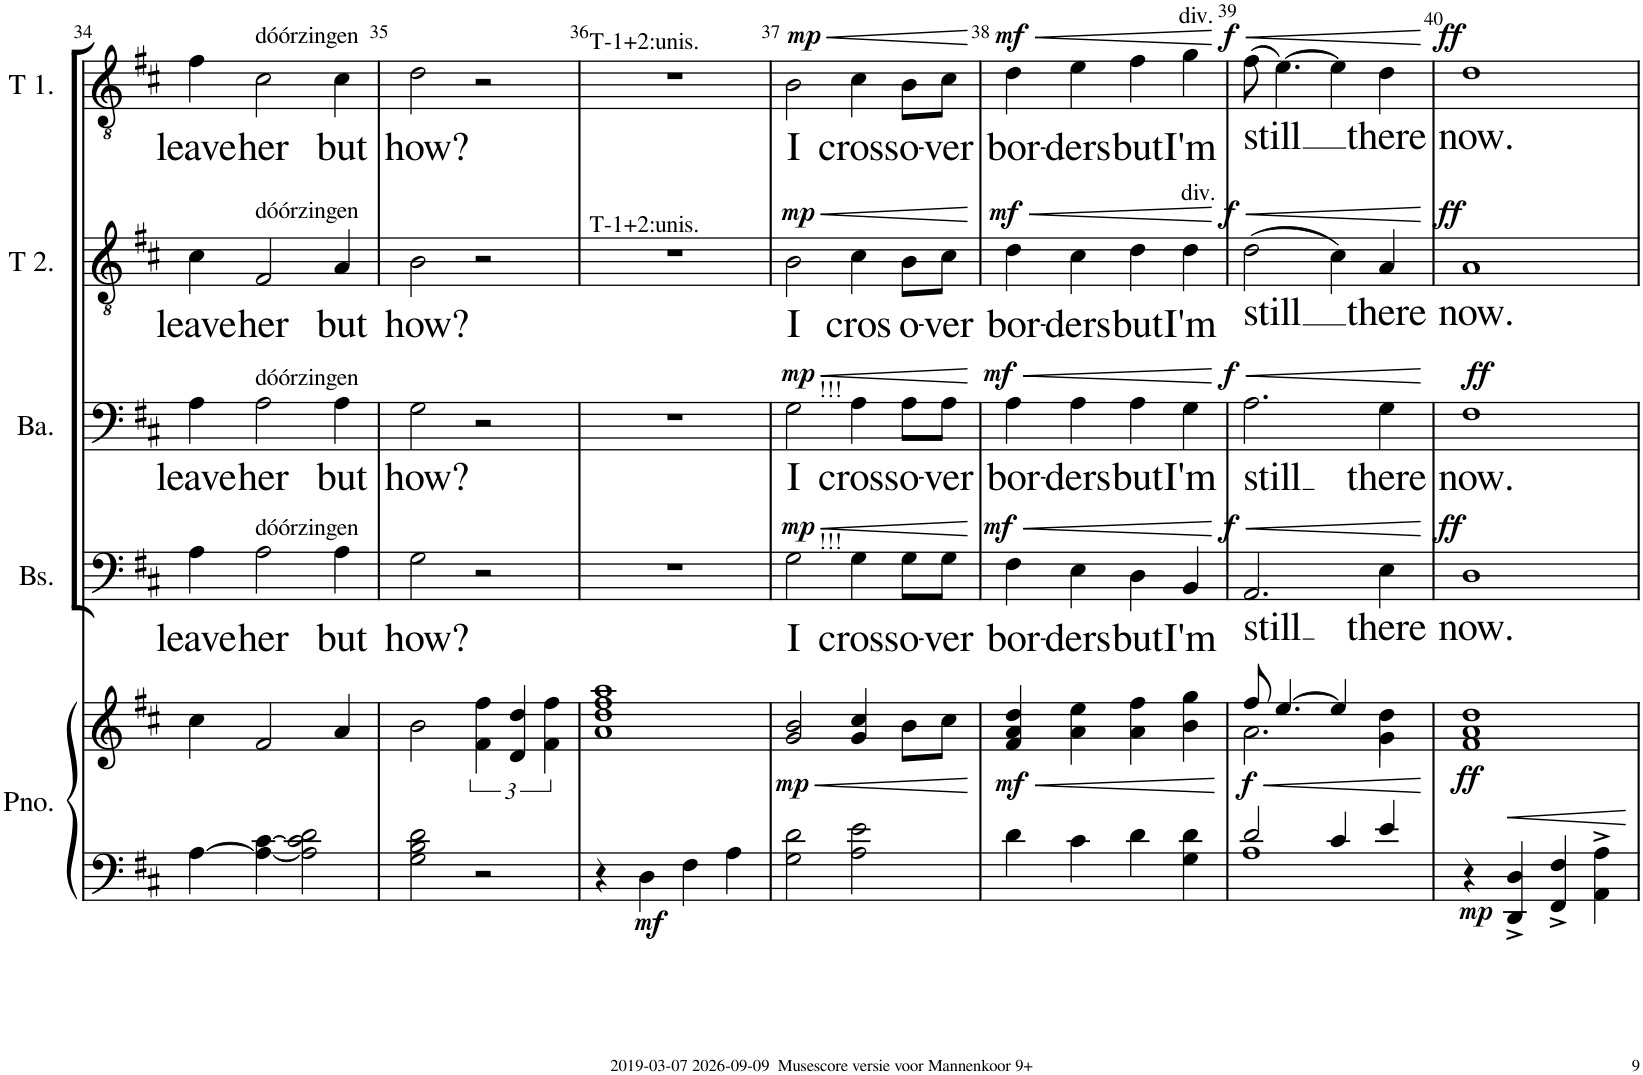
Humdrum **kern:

**kern	**kern	**dynam	**kern	**text	**dynam	**kern	**text	**dynam	**kern	**text	**dynam	**kern	**text	**dynam
*part5	*part5	*part5	*part4	*part4	*part4	*part3	*part3	*part3	*part2	*part2	*part2	*part1	*part1	*part1
*staff6	*staff5	*staff5/6	*staff4	*staff4	*staff4	*staff3	*staff3	*staff3	*staff2	*staff2	*staff2	*staff1	*staff1	*staff1
*I"Piano	*	*	*I"Bas	*	*	*I"Bariton	*	*	*I"Tenor 2.	*	*	*I"Tenor 1.	*	*
*I'Pno.	*	*	*I'Bs.	*	*	*I'Ba.	*	*	*I'T 2.	*	*	*I'T 1.	*	*
!!LO:PB:g=z
*clefF4	*clefG2	*	*clefF4	*	*	*clefF4	*	*	*clefG2	*	*	*clefG2	*	*
*k[f#c#]	*k[f#c#]	*	*k[f#c#]	*	*	*k[f#c#]	*	*	*k[f#c#]	*	*	*k[f#c#]	*	*
=34	=34	=34	=34	=34	=34	=34	=34	=34	=34	=34	=34	=34	=34	=34
!	!	!	!	!LO:LY:b	!	!	!LO:LY:b	!	!	!LO:LY:b	!	!	!LO:LY:b	!
[4A\	4cc#\	.	4A\	leave	.	4A\	leave	.	4c#\	leave	.	4f#\	leave	.
!	!	!	!	!	!	!	!	!	!	!	!	!LO:TX:a:t=dóórzingen	!	!
!	!	!	!	!	!	!	!	!	!LO:TX:a:t=dóórzingen	!	!	!	!	!
!	!	!	!	!	!	!LO:TX:a:t=dóórzingen	!	!	!	!	!	!	!	!
!	!	!	!LO:TX:a:t=dóórzingen	!	!	!	!	!	!	!	!	!	!	!
!	!	!	!	!LO:LY:b	!	!	!LO:LY:b	!	!	!LO:LY:b	!	!	!LO:LY:b	!
4A\_ [4c#\	2f#/	.	2A\	her	.	2A\	her	.	2F#/	her	.	2c#\	her	.
2A\] 2c#\] 2d\	.	.	.	.	.	.	.	.	.	.	.	.	.	.
!	!	!	!	!LO:LY:b	!	!	!LO:LY:b	!	!	!LO:LY:b	!	!	!LO:LY:b	!
.	4a/	.	4A\	but	.	4A\	but	.	4A/	but	.	4c#\	but	.
=35	=35	=35	=35	=35	=35	=35	=35	=35	=35	=35	=35	=35	=35	=35
!	!	!	!	!LO:LY:b	!	!	!LO:LY:b	!	!	!LO:LY:b	!	!	!LO:LY:b	!
2G\ 2B\ 2d\	2b\	.	2G\	how?	.	2G\	how?	.	2B\	how?	.	2d\	how?	.
2r	6f#\ 6ff#\	.	2r	.	.	2r	.	.	2r	.	.	2r	.	.
.	6d/ 6dd/	.	.	.	.	.	.	.	.	.	.	.	.	.
.	6f#\ 6ff#\	.	.	.	.	.	.	.	.	.	.	.	.	.
=36	=36	=36	=36	=36	=36	=36	=36	=36	=36	=36	=36	=36	=36	=36
!	!	!	!	!	!	!	!	!	!	!	!	!LO:TX:a:t=T-1+2&colon;unis.	!	!
!	!	!	!	!	!	!	!	!	!LO:TX:a:t=T-1+2&colon;unis.	!	!	!	!	!
4r	1a 1dd 1ff# 1aa	.	1r	.	.	1r	.	.	1r	.	.	1r	.	.
!	!	!LO:DY:b=2	!	!	!	!	!	!	!	!	!	!	!	!
4D\	.	mf	.	.	.	.	.	.	.	.	.	.	.	.
4F#\	.	.	.	.	.	.	.	.	.	.	.	.	.	.
4A\	.	.	.	.	.	.	.	.	.	.	.	.	.	.
=37	=37	=37	=37	=37	=37	=37	=37	=37	=37	=37	=37	=37	=37	=37
!	!	!LO:HP:b	!	!LO:LY:b	!LO:HP:b	!	!LO:LY:b	!LO:HP:b	!	!LO:LY:b	!LO:HP:b	!	!LO:LY:b	!LO:HP:b
!	!	!LO:DY:n=1:b	!	!	!LO:DY:n=1:a	!	!	!LO:DY:n=1:a	!	!	!LO:DY:n=1:a	!	!	!LO:DY:n=1:a
2G\ 2d\	2g/ 2b/	< mp	2G\	I	< mp	2G\	I	< mp	2B\	I	< mp	2B\	I	< mp
!	!	!	!	!	!	!LO:TX:a:t=!!!	!	!	!	!	!	!	!	!
!	!	!	!LO:TX:a:t=!!!	!	!	!	!	!	!	!	!	!	!	!
!	!	!	!	!LO:LY:b	!	!	!LO:LY:b	!	!	!LO:LY:b	!	!	!LO:LY:b	!
2A\ 2e\	4g/ 4cc#/	.	4G\	cross	.	4A\	cross	.	4c#\	cros	.	4c#\	cross	.
!	!	!	!	!LO:LY:b	!	!	!LO:LY:b	!	!	!LO:LY:b	!	!	!LO:LY:b	!
.	8b\L	.	8G\L	o-	.	8A\L	o-	.	8B\L	o-	.	8B\L	o-	.
!	!	!	!	!LO:LY:b	!	!	!LO:LY:b	!	!	!LO:LY:b	!	!	!LO:LY:b	!
.	8cc#\J	.	8G\J	-ver	.	8A\J	-ver	.	8c#\J	-ver	.	8c#\J	-ver	.
.	.	[	.	.	[	.	.	[	.	.	[	.	.	[
=38	=38	=38	=38	=38	=38	=38	=38	=38	=38	=38	=38	=38	=38	=38
!	!	!LO:HP:b	!	!LO:LY:b	!LO:HP:b	!	!LO:LY:b	!LO:HP:b	!	!LO:LY:b	!LO:HP:b	!	!LO:LY:b	!LO:HP:b
!	!	!LO:DY:n=1:b	!	!	!LO:DY:n=1:a	!	!	!LO:DY:n=1:a	!	!	!LO:DY:n=1:a	!	!	!LO:DY:n=1:a
4d\	4f#/ 4a/ 4dd/	< mf	4F#\	bor-	< mf	4A\	bor-	< mf	4d\	bor-	< mf	4d\	bor-	< mf
!	!	!	!	!LO:LY:b	!	!	!LO:LY:b	!	!	!LO:LY:b	!	!	!LO:LY:b	!
4c#\	4a\ 4ee\	.	4E\	-ders	.	4A\	-ders	.	4c#\	-ders	.	4e\	-ders	.
!	!	!	!	!LO:LY:b	!	!	!LO:LY:b	!	!	!LO:LY:b	!	!	!LO:LY:b	!
4d\	4a\ 4ff#\	.	4D\	but	.	4A\	but	.	4d\	but	.	4f#\	but	.
!	!	!	!	!	!	!	!	!	!	!	!	!LO:TX:a:t=div.	!	!
!	!	!	!	!	!	!	!	!	!LO:TX:a:t=div.	!	!	!	!	!
!	!	!	!	!LO:LY:b	!	!	!LO:LY:b	!	!	!LO:LY:b	!	!	!LO:LY:b	!
4G\ 4d\	4b\ 4gg\	.	4BB/	I'm	.	4G\	I'm	.	4d\	I'm	.	4g\	I'm	.
.	.	[	.	.	[	.	.	[	.	.	[	.	.	[
=39	=39	=39	=39	=39	=39	=39	=39	=39	=39	=39	=39	=39	=39	=39
*^	*	*	*	*	*	*	*	*	*	*	*	*	*	*
!	!	!	!LO:HP:b	!	!LO:LY:b	!LO:HP:b	!	!LO:LY:b	!LO:HP:b	!	!LO:LY:b	!LO:HP:b	!	!LO:LY:b	!LO:HP:b
*	*	*^	*	*	*	*	*	*	*	*	*	*	*	*	*
!	!	!	!	!LO:DY:n=1:b	!	!	!LO:DY:n=1:a	!	!	!LO:DY:n=1:a	!	!	!LO:DY:n=1:a	!	!	!LO:DY:n=1:a
2d/	1A	8ff#/	2.a\	< f	2.AA/	still	< f	2.A\	still	< f	(2d\	still	< f	(8f#\	still	< f
.	.	[4.ee/	.	.	.	.	.	.	.	.	.	.	.	[4.e\)	.	.
4c#/	.	4ee/]	.	.	.	.	.	.	.	.	4c#\)	.	.	4e\]	.	.
!	!	!	!	!	!	!LO:LY:b	!	!	!LO:LY:b	!	!	!LO:LY:b	!	!	!LO:LY:b	!
4e/	.	4dd\	4g\	.	4E\	there	.	4G\	there	.	4A/	there	.	4d\	there	.
*v	*v	*	*	*	*	*	*	*	*	*	*	*	*	*	*	*
*	*v	*v	*	*	*	*	*	*	*	*	*	*	*	*	*
.	.	[	.	.	[	.	.	[	.	.	[	.	.	[
=40	=40	=40	=40	=40	=40	=40	=40	=40	=40	=40	=40	=40	=40	=40
!	!	!LO:DY:b=2	!	!LO:LY:b	!	!	!LO:LY:b	!	!	!LO:LY:b	!	!	!LO:LY:b	!
!	!	!LO:DY:n=1:b	!	!	!LO:DY:a	!	!	!LO:DY:a	!	!	!LO:DY:a	!	!	!LO:DY:a
4r	1f# 1a 1dd	mp ff	1D	now.	ff	1F#	now.	ff	1A	now.	ff	1d	now.	ff
4DD/^ 4D/^	.	.	.	.	.	.	.	.	.	.	.	.	.	.
4FF#/^ 4F#/^	.	.	.	.	.	.	.	.	.	.	.	.	.	.
4AA\^ 4A\^	.	.	.	.	.	.	.	.	.	.	.	.	.	.
=	=	=	=	=	=	=	=	=	=	=	=	=	=	=
*-	*-	*-	*-	*-	*-	*-	*-	*-	*-	*-	*-	*-	*-	*-
